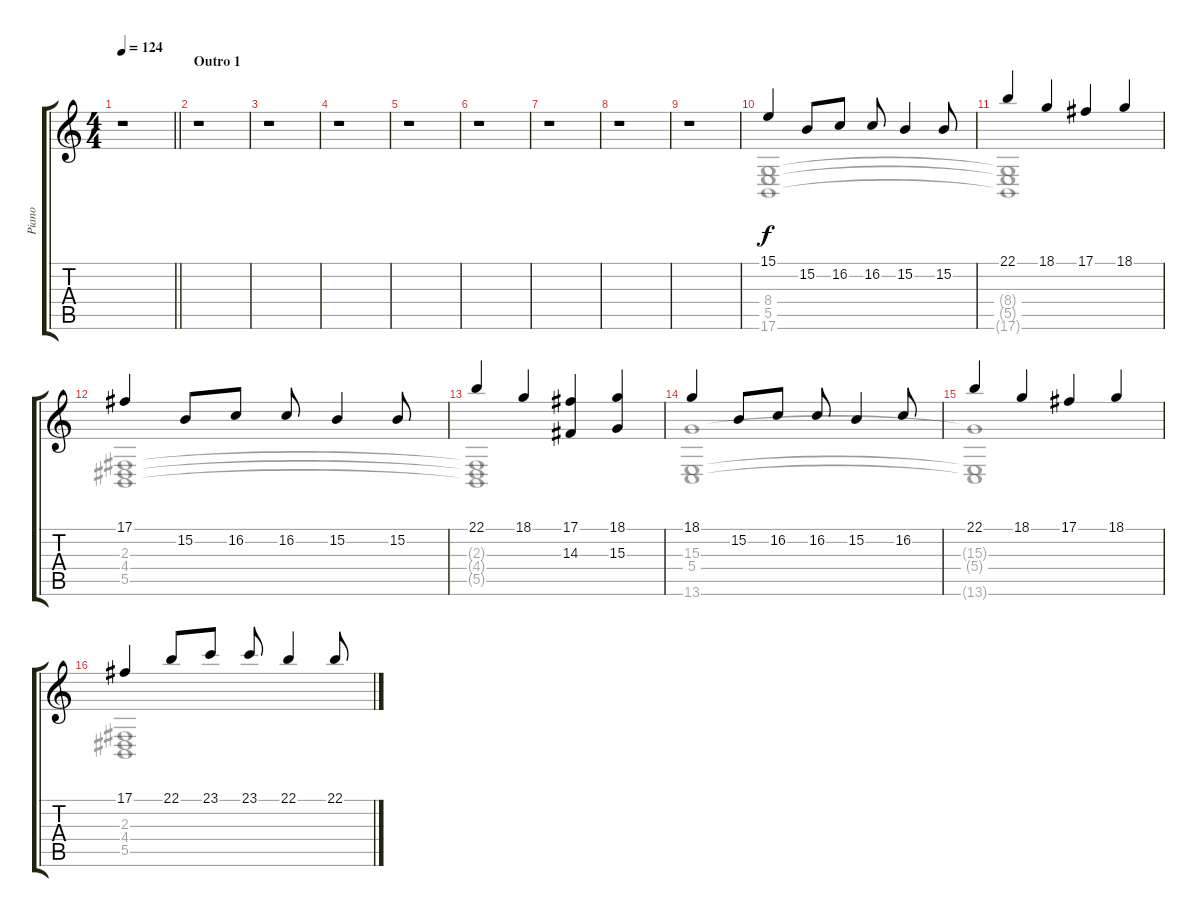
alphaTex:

\track ("Piano" "Piano") {instrument brightacousticpiano}
\staff {score tabs}
\tuning (Db4 Ab3 E3 B2 Gb2 B1) {hide}
\voice
\ts (4 4)
\tempo 124
\clef g2
\barLineRight lightlight
\ks c
r.1{dy f} |
\section ("" "Outro 1")
r.1{volume 0} |
r.1 |
r.1 |
r.1 |
r.1 |
r.1 |
r.1 |
r.1 |
15.1.4{volume 10} 15.2.8 16.2.8 16.2.8 15.2.4 15.2.8 |
22.1.4 18.1.4 17.1.4 18.1.4 |
17.1.4 15.2.8 16.2.8 16.2.8 15.2.4 15.2.8 |
22.1.4 18.1.4 (17.1 14.3).4 (18.1 15.3).4 |
18.1.4{volume 16} 15.2.8 16.2.8 16.2.8 15.2.4 16.2.8 |
22.1.4 18.1.4 17.1.4 18.1.4 |
17.1.4 22.1.8 23.1.8 23.1.8 22.1.4 22.1.8
\voice
\clef g2
\ottava regular
\simile none
\barLineRight lightlight
\ks c
|
|
|
|
|
|
|
|
|
(8.4 5.5 17.6).1 |
(8.4{t} 5.5{t} 17.6{t}).1 |
(2.3 4.4 5.5).1 |
(2.3{t} 4.4{t} 5.5{t}).1 |
(15.3 5.4 13.6).1 |
(15.3{t} 5.4{t} 13.6{t}).1 |
(2.3 4.4 5.5).1
